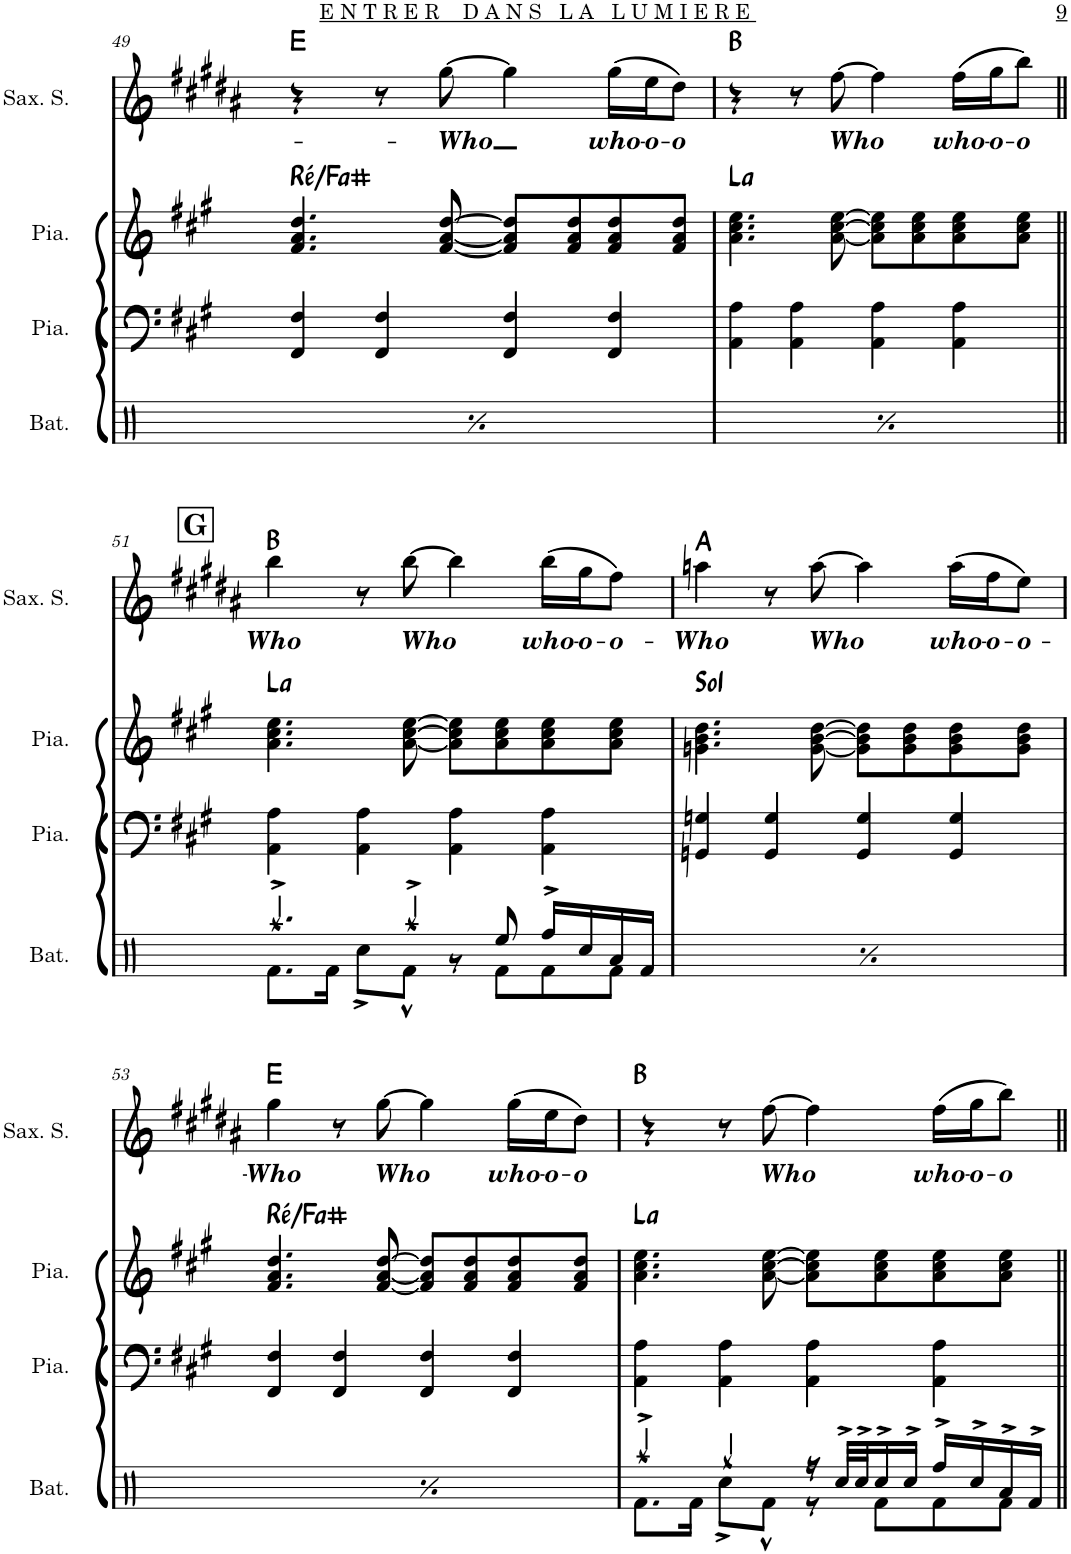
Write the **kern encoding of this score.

**kern	**kern	**kern	**harte	**kern	**text	**harte
*part4	*part3	*part2	*part2	*part1	*part1	*part1
*staff4	*staff3	*staff2	*	*staff1	*staff1	*
*I"Batterie	*I"Piano	*I"Piano	*	*I"Saxophone soprano	*	*
*I'Bat.	*I'Pia.	*I'Pia.	*	*I'Sax. S.	*	*
!!LO:PB:g=z
*clefX	*clefF4	*clefG2	*	*clefG2	*	*
*	*	*	*	*Trd1c2	*	*
*k[]	*k[f#c#g#]	*k[f#c#g#]	*	*k[f#c#g#d#a#]	*	*
*M4/4	*M4/4	*M4/4	*	*M4/4	*	*
=49	=49	=49	=49	=49	=49	=49
*^	*	*	*	*	*	*
!	!	!	!	!LO:H:kt=Ré/Fa#	!	!	!
4.Raa^/	8.Rf\L	4FF#/ 4F#/	4.f#/ 4.a/ 4.dd/	N	4r	.	E:maj
.	16Rf\Jk	.	.	.	.	.	.
.	8Rcc^\L	4FF#/ 4F#/	.	.	8r	.	.
!	!	!	!	!	!	!LO:LY:b	!
4Raa^/	8Rf^^\J	.	[8f#/ [8a/ [8dd/	.	[8gg#\	-Who	.
.	8r	4FF#/ 4F#/	8f#/] 8a/] 8dd/]L	.	4gg#\]	.	.
8Ree/	8Rf\L	.	8f#/ 8a/ 8dd/	.	.	.	.
!	!	!	!	!	!	!LO:LY:b	!
16Rff^/LL	8Rf\	4FF#/ 4F#/	8f#/ 8a/ 8dd/	.	(16gg#\LL	who-	.
!	!	!	!	!	!	!LO:LY:b	!
16Rcc/	.	.	.	.	16ee\J	-o-	.
!	!	!	!	!	!	!LO:LY:b	!
16Ra/	8Rf\J	.	8f#/ 8a/ 8dd/J	.	8dd#\J)	-o	.
16Rf/JJ	.	.	.	.	.	.	.
=50	=50	=50	=50	=50	=50	=50	=50
!	!	!	!	!LO:H:kt=La	!	!	!
4.Raa^/	8.Rf\L	4AA\ 4A\	4.a\ 4.cc#\ 4.ee\	N	4r	.	B:maj
.	16Rf\Jk	.	.	.	.	.	.
.	8Rcc^\L	4AA\ 4A\	.	.	8r	.	.
!	!	!	!	!	!	!LO:LY:b	!
4Raa^/	8Rf^^\J	.	[8a\ [8cc#\ [8ee\	.	[8ff#\	Who	.
.	8r	4AA\ 4A\	8a\] 8cc#\] 8ee\]L	.	4ff#\]	.	.
8Ree/	8Rf\L	.	8a\ 8cc#\ 8ee\	.	.	.	.
!	!	!	!	!	!	!LO:LY:b	!
16Rff^/LL	8Rf\	4AA\ 4A\	8a\ 8cc#\ 8ee\	.	(16ff#\LL	who-	.
!	!	!	!	!	!	!LO:LY:b	!
16Rcc/	.	.	.	.	16gg#\J	-o-	.
!	!	!	!	!	!	!LO:LY:b	!
16Ra/	8Rf\J	.	8a\ 8cc#\ 8ee\J	.	8bb\J)	-o	.
16Rf/JJ	.	.	.	.	.	.	.
!!LO:LB:g=z
!!LO:REH:place=s1:a:B:cj:fs=14:t=G
=51||	=51||	=51||	=51||	=51||	=51||	=51||	=51||
!	!	!	!	!LO:H:kt=La	!	!LO:LY:b	!
4.Raa^/	8.Rf\L	4AA\ 4A\	4.a\ 4.cc#\ 4.ee\	N	4bb\	Who	B:maj
.	16Rf\Jk	.	.	.	.	.	.
.	8Rcc^\L	4AA\ 4A\	.	.	8r	.	.
!	!	!	!	!	!	!LO:LY:b	!
4Raa^/	8Rf^^\J	.	[8a\ [8cc#\ [8ee\	.	[8bb\	Who	.
.	8r	4AA\ 4A\	8a\] 8cc#\] 8ee\]L	.	4bb\]	.	.
8Ree/	8Rf\L	.	8a\ 8cc#\ 8ee\	.	.	.	.
!	!	!	!	!	!	!LO:LY:b	!
16Rff^/LL	8Rf\	4AA\ 4A\	8a\ 8cc#\ 8ee\	.	(16bb\LL	who-	.
!	!	!	!	!	!	!LO:LY:b	!
16Rcc/	.	.	.	.	16gg#\J	-o-	.
!	!	!	!	!	!	!LO:LY:b	!
16Ra/	8Rf\J	.	8a\ 8cc#\ 8ee\J	.	8ff#\J)	-o-	.
16Rf/JJ	.	.	.	.	.	.	.
=52	=52	=52	=52	=52	=52	=52	=52
!	!	!	!	!LO:H:kt=Sol	!	!LO:LY:b	!
4.Raa^/	8.Rf\L	4GGn/ 4Gn/	4.gn\ 4.b\ 4.dd\	N	4aan\	Who	A:maj
.	16Rf\Jk	.	.	.	.	.	.
.	8Rcc^\L	4GG/ 4G/	.	.	8r	.	.
!	!	!	!	!	!	!LO:LY:b	!
4Raa^/	8Rf^^\J	.	[8g\ [8b\ [8dd\	.	[8aa\	-Who	.
.	8r	4GG/ 4G/	8g\] 8b\] 8dd\]L	.	4aa\]	.	.
8Ree/	8Rf\L	.	8g\ 8b\ 8dd\	.	.	.	.
!	!	!	!	!	!	!LO:LY:b	!
16Rff^/LL	8Rf\	4GG/ 4G/	8g\ 8b\ 8dd\	.	(16aa\LL	who-	.
!	!	!	!	!	!	!LO:LY:b	!
16Rcc/	.	.	.	.	16ff#\J	-o-	.
!	!	!	!	!	!	!LO:LY:b	!
16Ra/	8Rf\J	.	8g\ 8b\ 8dd\J	.	8ee\J)	-o-	.
16Rf/JJ	.	.	.	.	.	.	.
!!LO:LB:g=z
=53	=53	=53	=53	=53	=53	=53	=53
!	!	!	!	!LO:H:kt=Ré/Fa#	!	!LO:LY:b	!
4.Raa^/	8.Rf\L	4FF#/ 4F#/	4.f#/ 4.a/ 4.dd/	N	4gg#\	Who	E:maj
.	16Rf\Jk	.	.	.	.	.	.
.	8Rcc^\L	4FF#/ 4F#/	.	.	8r	.	.
!	!	!	!	!	!	!LO:LY:b	!
4Raa^/	8Rf^^\J	.	[8f#/ [8a/ [8dd/	.	[8gg#\	-Who	.
.	8r	4FF#/ 4F#/	8f#/] 8a/] 8dd/]L	.	4gg#\]	.	.
8Ree/	8Rf\L	.	8f#/ 8a/ 8dd/	.	.	.	.
!	!	!	!	!	!	!LO:LY:b	!
16Rff^/LL	8Rf\	4FF#/ 4F#/	8f#/ 8a/ 8dd/	.	(16gg#\LL	who-	.
!	!	!	!	!	!	!LO:LY:b	!
16Rcc/	.	.	.	.	16ee\J	-o-	.
!	!	!	!	!	!	!LO:LY:b	!
16Ra/	8Rf\J	.	8f#/ 8a/ 8dd/J	.	8dd#\J)	-o	.
16Rf/JJ	.	.	.	.	.	.	.
=54	=54	=54	=54	=54	=54	=54	=54
!	!	!	!	!LO:H:kt=La	!	!	!
4Raa^/	8.Rf\L	4AA\ 4A\	4.a\ 4.cc#\ 4.ee\	N	4r	.	B:maj
.	16Rf\Jk	.	.	.	.	.	.
4Rgg/	8Rcc^\L	4AA\ 4A\	.	.	8r	.	.
!	!	!	!	!	!	!LO:LY:b	!
.	8Rf^^\J	.	[8a\ [8cc#\ [8ee\	.	[8ff#\	Who	.
16r	8r	4AA\ 4A\	8a\] 8cc#\] 8ee\]L	.	4ff#\]	.	.
32Rcc^/LLL	.	.	.	.	.	.	.
32Rcc^/J	.	.	.	.	.	.	.
16Rcc^/	8Rf\L	.	8a\ 8cc#\ 8ee\	.	.	.	.
16Rcc^/JJ	.	.	.	.	.	.	.
!	!	!	!	!	!	!LO:LY:b	!
16Rff^/LL	8Rf\	4AA\ 4A\	8a\ 8cc#\ 8ee\	.	(16ff#\LL	who-	.
!	!	!	!	!	!	!LO:LY:b	!
16Rcc^/	.	.	.	.	16gg#\J	-o-	.
!	!	!	!	!	!	!LO:LY:b	!
16Ra^/	8Rf\J	.	8a\ 8cc#\ 8ee\J	.	8bb\J)	-o	.
16Rf^/JJ	.	.	.	.	.	.	.
*v	*v	*	*	*	*	*	*
=||	=||	=||	=||	=||	=||	=||
*-	*-	*-	*-	*-	*-	*-
